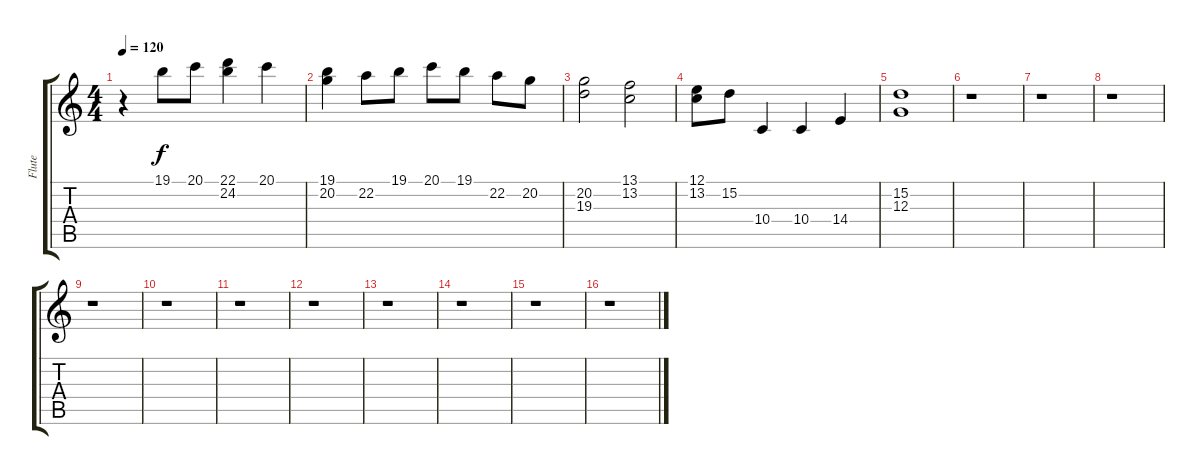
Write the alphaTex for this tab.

\track ("Flute" "Flute") {instrument flute}
\staff {score tabs}
\tuning (E4 B3 G3 D3 A2 E2) {hide}
\ts (4 4)
\tempo 120
\clef g2
\ks c
r.4{dy f} 19.1.8 20.1.8 (22.1 24.2).4 20.1.4 |
(19.1 20.2).4 22.2.8 19.1.8 20.1.8 19.1.8 22.2.8 20.2.8 |
(20.2 19.3).2 (13.1 13.2).2 |
(12.1 13.2).8 15.2.8 10.4.4 10.4.4 14.4.4 |
(15.2 12.3).1 |
r.1 |
r.1 |
r.1 |
r.1 |
r.1 |
r.1 |
r.1 |
r.1 |
r.1 |
r.1 |
r.1
